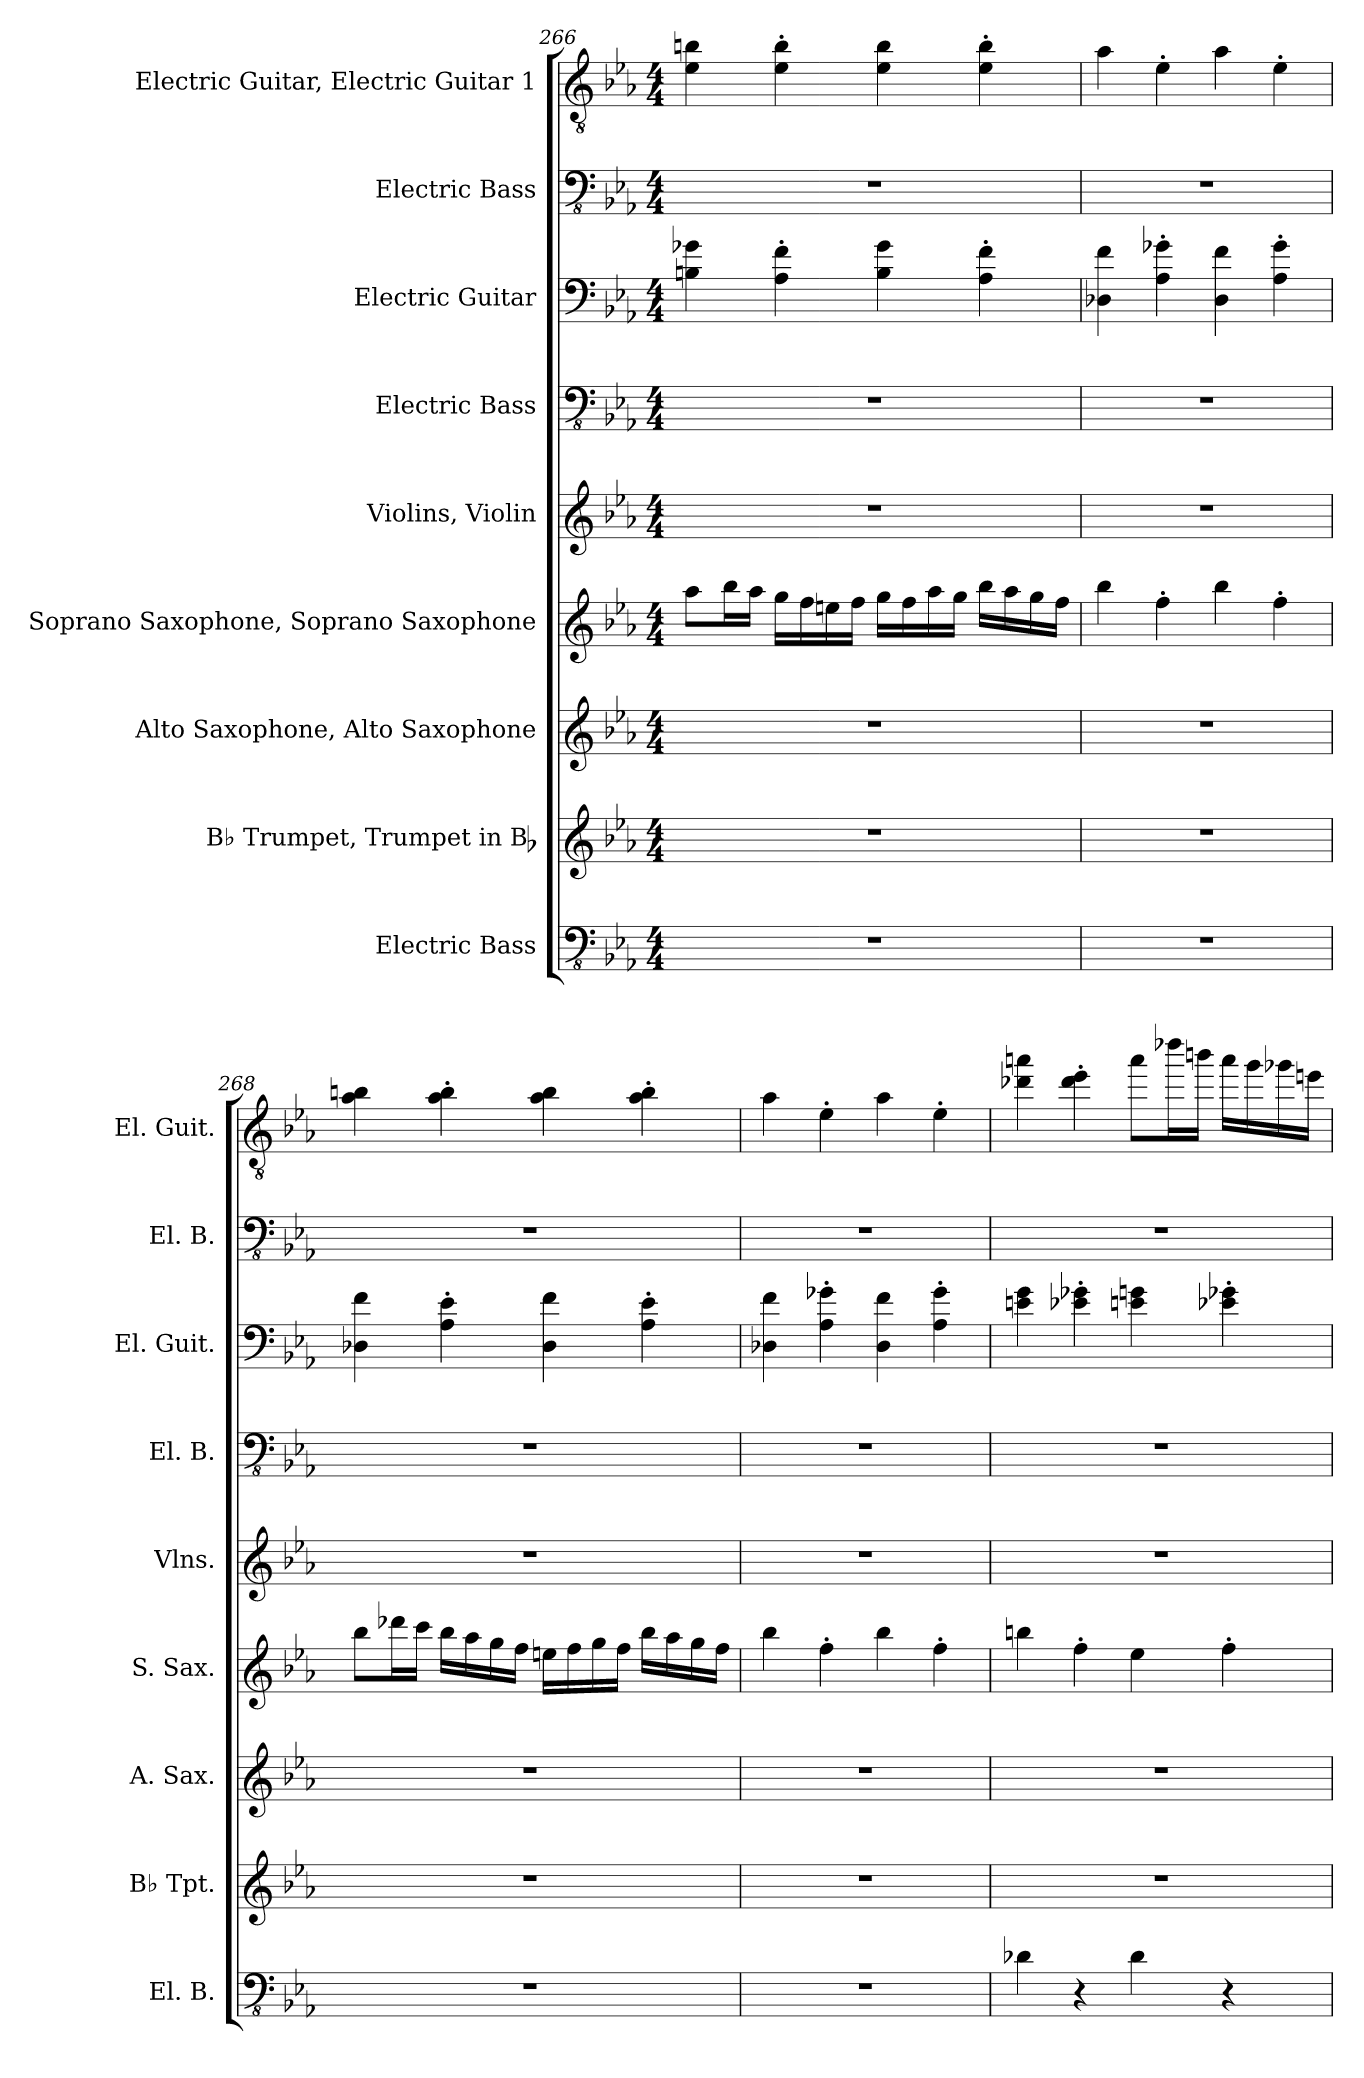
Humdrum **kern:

**kern	**kern	**kern	**kern	**kern	**kern	**kern	**kern	**kern
*part9	*part8	*part7	*part6	*part5	*part4	*part3	*part2	*part1
*staff9	*staff8	*staff7	*staff6	*staff5	*staff4	*staff3	*staff2	*staff1
*I"Electric Bass	*I"B♭ Trumpet, Trumpet in Bb	*I"Alto Saxophone, Alto Saxophone	*I"Soprano Saxophone, Soprano Saxophone	*I"Violins, Violin	*I"Electric Bass	*I"Electric Guitar	*I"Electric Bass	*I"Electric Guitar, Electric Guitar 1
*I'El. B.	*I'B♭ Tpt.	*I'A. Sax.	*I'S. Sax.	*I'Vlns.	*I'El. B.	*I'El. Guit.	*I'El. B.	*I'El. Guit.
*clefFv4	*clefG2	*clefG2	*clefG2	*clefG2	*clefFv4	*clefF4	*clefFv4	*clefGv2
*	*ITrd1c2	*ITrd5c9	*ITrd1c2	*	*	*	*	*
*k[b-e-a-]	*k[b-e-a-d-g-]	*k[b-e-a-d-g-c-]	*k[b-e-a-d-g-]	*k[b-e-a-]	*k[b-e-a-]	*k[b-e-a-]	*k[b-e-a-]	*k[b-e-a-]
*M4/4	*M4/4	*M4/4	*M4/4	*M4/4	*M4/4	*M4/4	*M4/4	*M4/4
=266	=266	=266	=266	=266	=266	=266	=266	=266
1r	1r	1r	8gg-\L	1r	1r	4Bn\ 4g-X\	1r	4e-\ 4bn\
.	.	.	16aa-\L	.	.	.	.	.
.	.	.	16gg-\JJ	.	.	.	.	.
.	.	.	16ff\LL	.	.	4A-\' 4f\'	.	4e-\' 4b\'
.	.	.	16ee-\	.	.	.	.	.
.	.	.	16ddn\	.	.	.	.	.
.	.	.	16ee-\JJ	.	.	.	.	.
.	.	.	16ff\LL	.	.	4B\ 4g-\	.	4e-\ 4b\
.	.	.	16ee-\	.	.	.	.	.
.	.	.	16gg-\	.	.	.	.	.
.	.	.	16ff\JJ	.	.	.	.	.
.	.	.	16aa-\LL	.	.	4A-\' 4f\'	.	4e-\' 4b\'
.	.	.	16gg-\	.	.	.	.	.
.	.	.	16ff\	.	.	.	.	.
.	.	.	16ee-\JJ	.	.	.	.	.
!!LO:PB:g=z
=267	=267	=267	=267	=267	=267	=267	=267	=267
1r	1r	1r	4aa-\	1r	1r	4D-X\ 4f\	1r	4a-\
.	.	.	4ee-'\	.	.	4A-\' 4g-X\'	.	4e-'\
.	.	.	4aa-\	.	.	4D-\ 4f\	.	4a-\
.	.	.	4ee-'\	.	.	4A-\' 4g-\'	.	4e-'\
=268	=268	=268	=268	=268	=268	=268	=268	=268
1r	1r	1r	8aa-\L	1r	1r	4D-X\ 4f\	1r	4a-\ 4bn\
.	.	.	16ccc-X\L	.	.	.	.	.
.	.	.	16bb-\JJ	.	.	.	.	.
.	.	.	16aa-\LL	.	.	4A-\' 4e-\'	.	4a-\' 4b\'
.	.	.	16gg-\	.	.	.	.	.
.	.	.	16ff\	.	.	.	.	.
.	.	.	16ee-\JJ	.	.	.	.	.
.	.	.	16ddn\LL	.	.	4D-\ 4f\	.	4a-\ 4b\
.	.	.	16ee-\	.	.	.	.	.
.	.	.	16ff\	.	.	.	.	.
.	.	.	16ee-\JJ	.	.	.	.	.
.	.	.	16aa-\LL	.	.	4A-\' 4e-\'	.	4a-\' 4b\'
.	.	.	16gg-\	.	.	.	.	.
.	.	.	16ff\	.	.	.	.	.
.	.	.	16ee-\JJ	.	.	.	.	.
=269	=269	=269	=269	=269	=269	=269	=269	=269
1r	1r	1r	4aa-\	1r	1r	4D-X\ 4f\	1r	4a-\
.	.	.	4ee-'\	.	.	4A-\' 4g-X\'	.	4e-'\
.	.	.	4aa-\	.	.	4D-\ 4f\	.	4a-\
.	.	.	4ee-'\	.	.	4A-\' 4g-\'	.	4e-'\
!!LO:PB:g=z
=270	=270	=270	=270	=270	=270	=270	=270	=270
4D-X\	1r	1r	4aan\	1r	1r	4en\ 4g\	1r	4dd-X\ 4aan\
4r	.	.	4ee-'\	.	.	4e-X\' 4g-X\'	.	4dd-\' 4ee-\'
4D-\	.	.	4dd-\	.	.	4en\ 4gn\	.	8aa\L
.	.	.	.	.	.	.	.	16ddd-X\L
.	.	.	.	.	.	.	.	16bbn\JJ
4r	.	.	4ee-'\	.	.	4e-X\' 4g-X\'	.	16aa\LL
.	.	.	.	.	.	.	.	16gg\
.	.	.	.	.	.	.	.	16gg-X\
.	.	.	.	.	.	.	.	16een\JJ
=	=	=	=	=	=	=	=	=
*-	*-	*-	*-	*-	*-	*-	*-	*-
